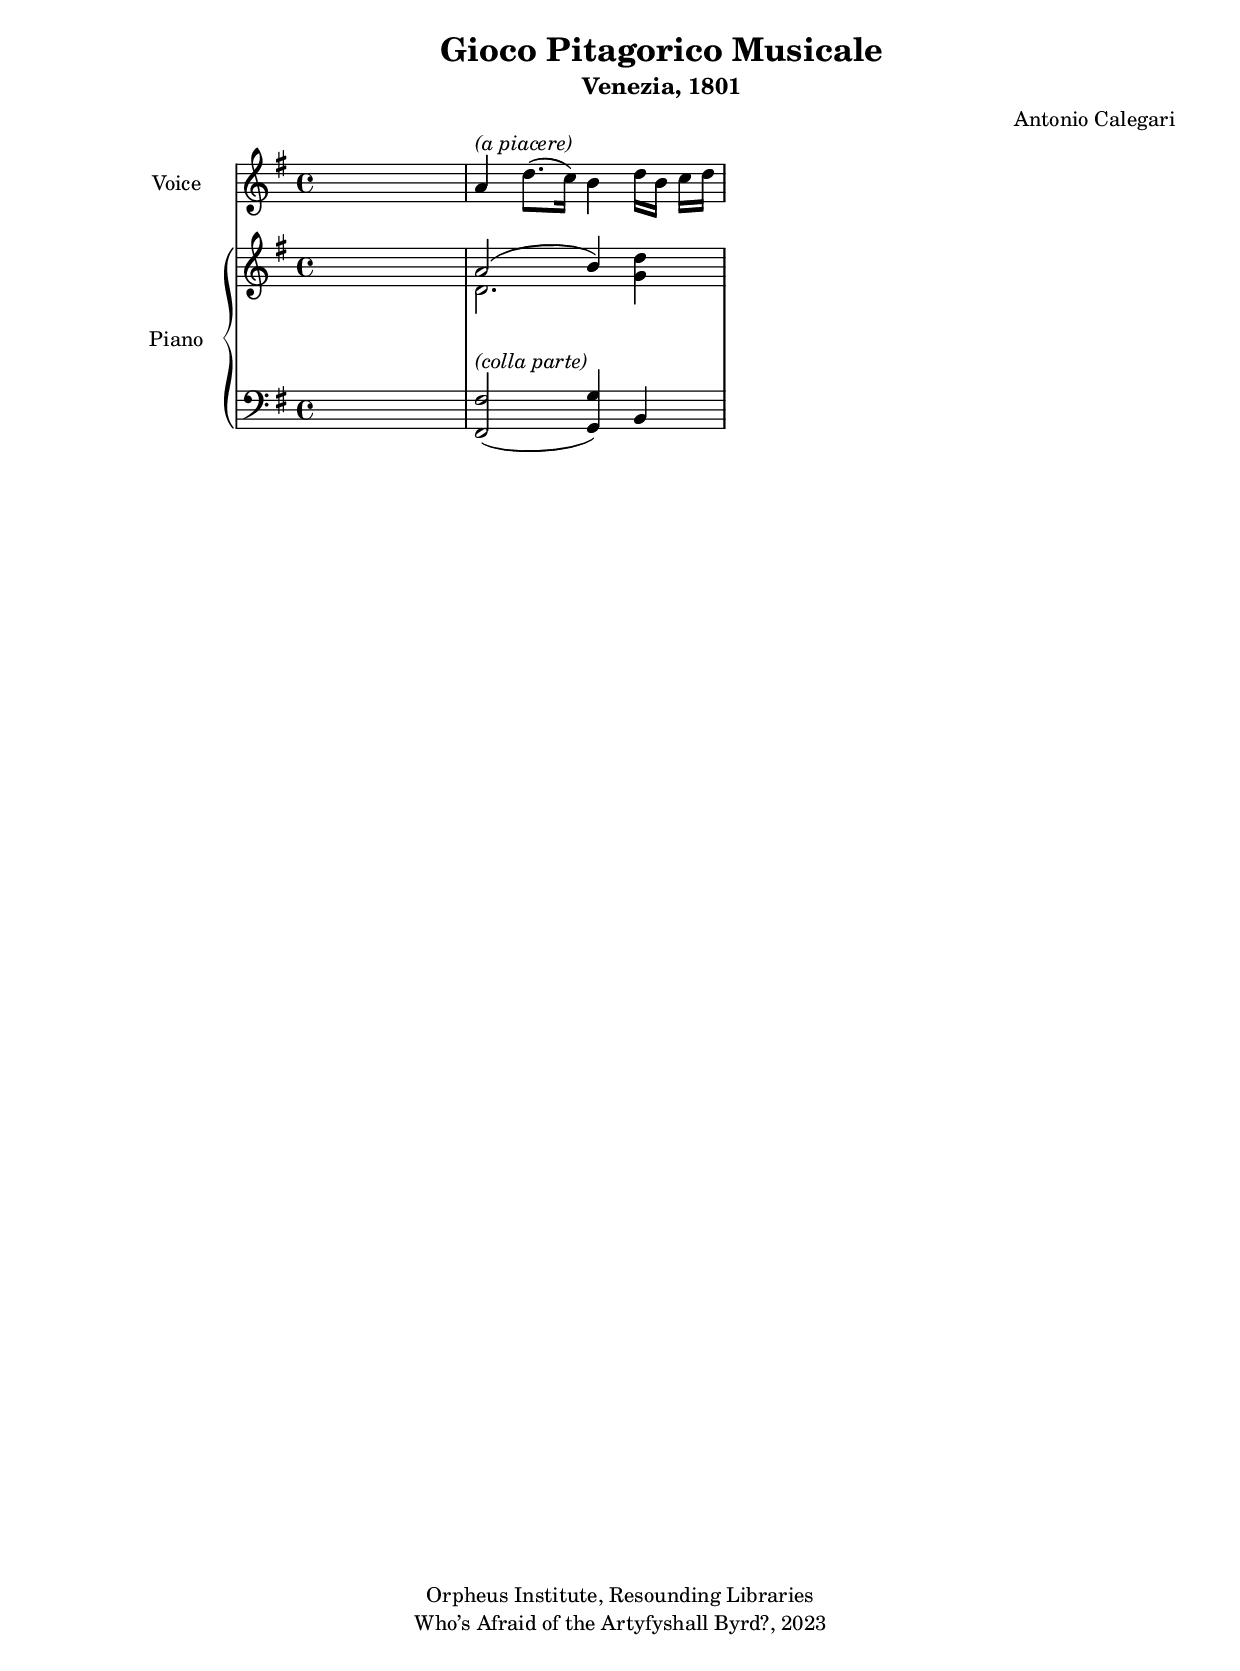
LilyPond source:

\include "paper_settings.ly"

\score{
 << 
    %Voice part
    \context Staff = "voice" \with { instrumentName = "Voice" }
    
    <<
    \set Staff.midiInstrument =#"voice oohs" {

   \key g \major \clef treble
    s1
    \relative c''{
  a4^\markup{ \italic "(a piacere)"} d8. ([c16]) b4 d16[b] c[d] 
}

    
    }  
    
    >>  
    
    %Piano part
    \context PianoStaff \with { instrumentName = "Piano"}
    <<
       \context Staff = "rh" {
         \key g \major \clef treble
         s1
         \relative c'{
  << {a'2 (b4) } \\ {d,2. } >> <g d'>4
}

         
        }
        
        \context Staff = "lh" {
        \key g \major \clef bass
        s1
        \relative c{
  <fs, fs'>2^\markup{\italic "(colla parte)"} ( <g g'>4 ) b4 
}

          
        }
        
    >>
    

  
 >> 
\include "layout_settings.ly"
 
}
    